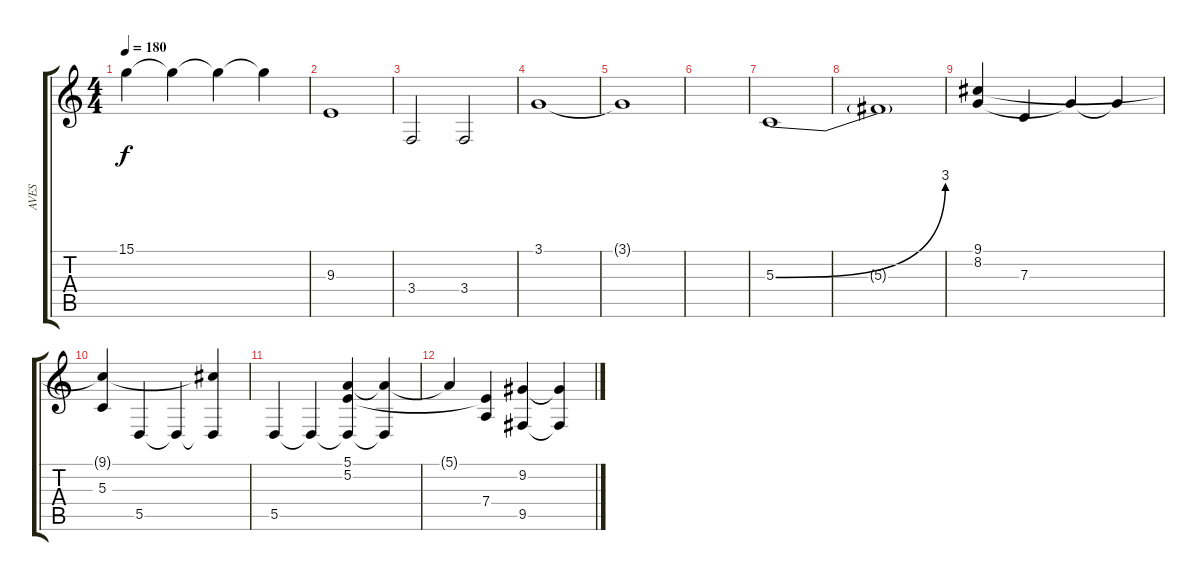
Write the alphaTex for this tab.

\track ("AVES" "AVES") {instrument birdtweet}
\staff {score tabs}
\tuning (E4 B3 G3 D3 A2 E2) {hide}
\ts (4 4)
\tempo 180
\clef g2
\ks c
15.1.4{dy f instrument birdtweet} 15.1{t}.4 15.1{t}.4 15.1{t}.4 |
9.3.1 |
3.4.2 3.4.2 |
3.1.1 |
3.1{t}.1 |
|
5.3{be (bend 0 0 60 12)}.1 |
5.3{t}.1 |
(9.1 8.2).4 7.3.4 8.2{t}.4 8.2{t}.4 |
(9.1{t} 5.3).4 5.5.4 5.5{t}.4 (9.1{t} 5.5{t}).4 |
5.5.4 5.5{t}.4 (5.1 5.2 5.5{t}).4 (5.1{t} 5.5{t}).4 |
5.1{t}.4 (5.2{t} 7.4).4 (9.2 9.5).4 (9.2{t} 9.5{t}).4
